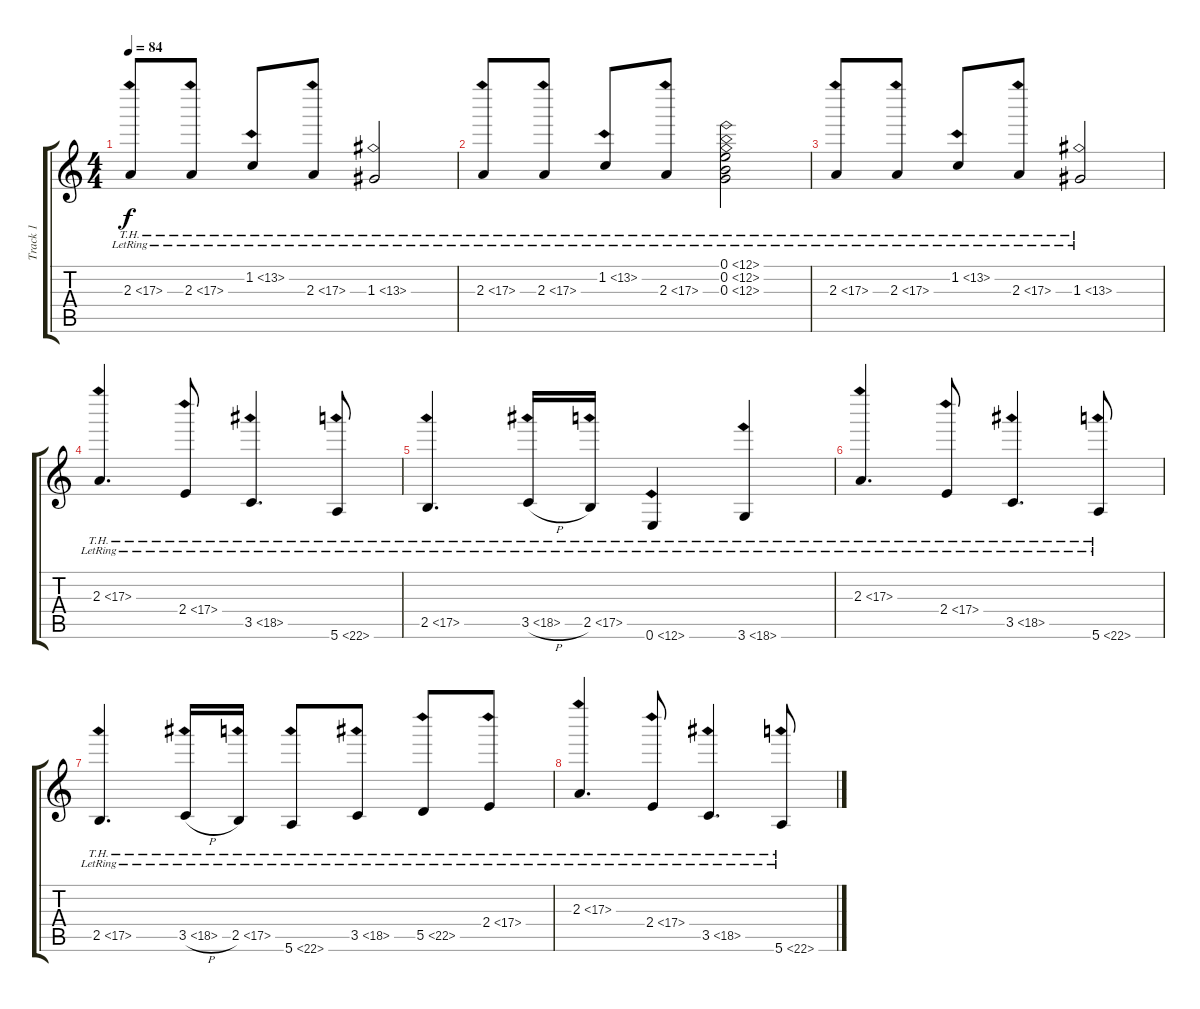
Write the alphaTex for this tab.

\track ("Track 1" "Track 1") {instrument acousticguitarsteel}
\staff {score tabs}
\tuning (E4 B3 G3 D3 A2 E2) {hide}
\ts (4 4)
\tempo 84
\clef g2
\ks c
2.3{th 15 lr}.8{dy f} 2.3{th 15 lr}.8 1.2{th 12 lr}.8 2.3{th 15 lr}.8 1.3{th 12 lr}.2 |
2.3{th 15 lr}.8 2.3{th 15 lr}.8 1.2{th 12 lr}.8 2.3{th 15 lr}.8 (0.1{th 12 lr} 0.2{th 12 lr} 0.3{th 12 lr}).2 |
2.3{th 15 lr}.8 2.3{th 15 lr}.8 1.2{th 12 lr}.8 2.3{th 15 lr}.8 1.3{th 12 lr}.2 |
2.3{th 15 lr}.4{d} 2.4{th 15 lr}.8 3.5{th 15 lr}.4{d} 5.6{th 17 lr}.8 |
2.5{th 15 lr}.4{d} 3.5{th 15 h lr}.16 2.5{th 15 lr}.16 0.6{th 12 lr}.4 3.6{th 15 lr}.4 |
2.3{th 15 lr}.4{d} 2.4{th 15 lr}.8 3.5{th 15 lr}.4{d} 5.6{th 17 lr}.8 |
2.5{th 15 lr}.4{d} 3.5{th 15 h lr}.16 2.5{th 15 lr}.16 5.6{th 17 lr}.8 3.5{th 15 lr}.8 5.5{th 17 lr}.8 2.4{th 15 lr}.8 |
2.3{th 15 lr}.4{d} 2.4{th 15 lr}.8 3.5{th 15 lr}.4{d} 5.6{th 17 lr}.8
